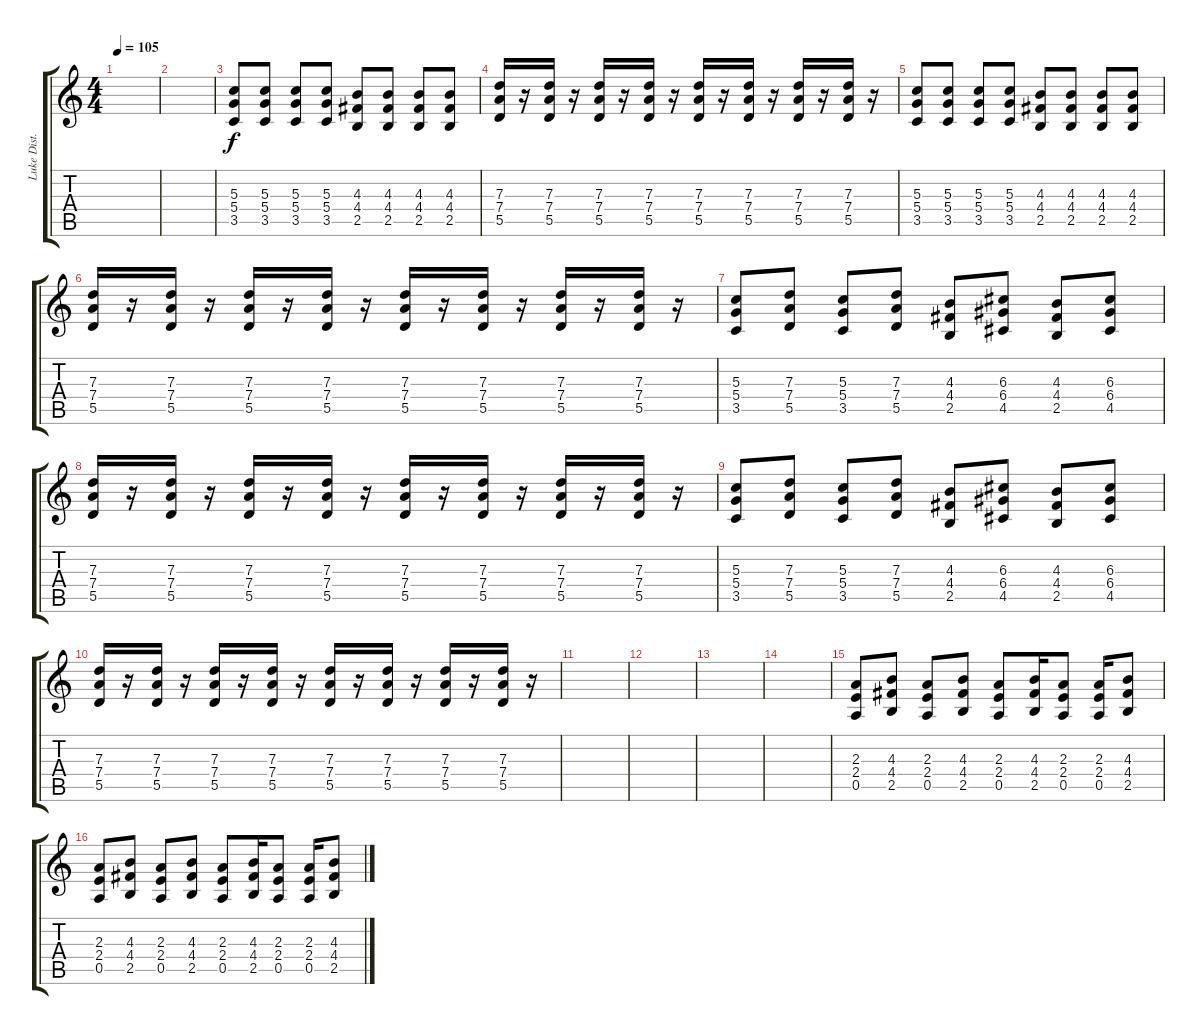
\track ("Luke Dist." "Luke Dist.") {instrument distortionguitar}
\staff {score tabs}
\tuning (E4 B3 G3 D3 A2 E2) {hide}
\ts (4 4)
\tempo 105
\clef g2
\ks c
|
|
(5.3 5.4 3.5).8 (5.3 5.4 3.5).8 (5.3 5.4 3.5).8 (5.3 5.4 3.5).8 (4.3 4.4 2.5).8 (4.3 4.4 2.5).8 (4.3 4.4 2.5).8 (4.3 4.4 2.5).8 |
(7.3 7.4 5.5).16 r.16 (7.3 7.4 5.5).16 r.16 (7.3 7.4 5.5).16 r.16 (7.3 7.4 5.5).16 r.16 (7.3 7.4 5.5).16 r.16 (7.3 7.4 5.5).16 r.16 (7.3 7.4 5.5).16 r.16 (7.3 7.4 5.5).16 r.16 |
(5.3 5.4 3.5).8 (5.3 5.4 3.5).8 (5.3 5.4 3.5).8 (5.3 5.4 3.5).8 (4.3 4.4 2.5).8 (4.3 4.4 2.5).8 (4.3 4.4 2.5).8 (4.3 4.4 2.5).8 |
(7.3 7.4 5.5).16 r.16 (7.3 7.4 5.5).16 r.16 (7.3 7.4 5.5).16 r.16 (7.3 7.4 5.5).16 r.16 (7.3 7.4 5.5).16 r.16 (7.3 7.4 5.5).16 r.16 (7.3 7.4 5.5).16 r.16 (7.3 7.4 5.5).16 r.16 |
(5.3 5.4 3.5).8 (7.3 7.4 5.5).8 (5.3 5.4 3.5).8 (7.3 7.4 5.5).8 (4.3 4.4 2.5).8 (6.3 6.4 4.5).8 (4.3 4.4 2.5).8 (6.3 6.4 4.5).8 |
(7.3 7.4 5.5).16 r.16 (7.3 7.4 5.5).16 r.16 (7.3 7.4 5.5).16 r.16 (7.3 7.4 5.5).16 r.16 (7.3 7.4 5.5).16 r.16 (7.3 7.4 5.5).16 r.16 (7.3 7.4 5.5).16 r.16 (7.3 7.4 5.5).16 r.16 |
(5.3 5.4 3.5).8 (7.3 7.4 5.5).8 (5.3 5.4 3.5).8 (7.3 7.4 5.5).8 (4.3 4.4 2.5).8 (6.3 6.4 4.5).8 (4.3 4.4 2.5).8 (6.3 6.4 4.5).8 |
(7.3 7.4 5.5).16 r.16 (7.3 7.4 5.5).16 r.16 (7.3 7.4 5.5).16 r.16 (7.3 7.4 5.5).16 r.16 (7.3 7.4 5.5).16 r.16 (7.3 7.4 5.5).16 r.16 (7.3 7.4 5.5).16 r.16 (7.3 7.4 5.5).16 r.16 |
|
|
|
|
(2.3 2.4 0.5).8 (4.3 4.4 2.5).8 (2.3 2.4 0.5).8 (4.3 4.4 2.5).8 (2.3 2.4 0.5).8 (4.3 4.4 2.5).16 (2.3 2.4 0.5).8 (2.3 2.4 0.5).16 (4.3 4.4 2.5).8 |
(2.3 2.4 0.5).8 (4.3 4.4 2.5).8 (2.3 2.4 0.5).8 (4.3 4.4 2.5).8 (2.3 2.4 0.5).8 (4.3 4.4 2.5).16 (2.3 2.4 0.5).8 (2.3 2.4 0.5).16 (4.3 4.4 2.5).8
